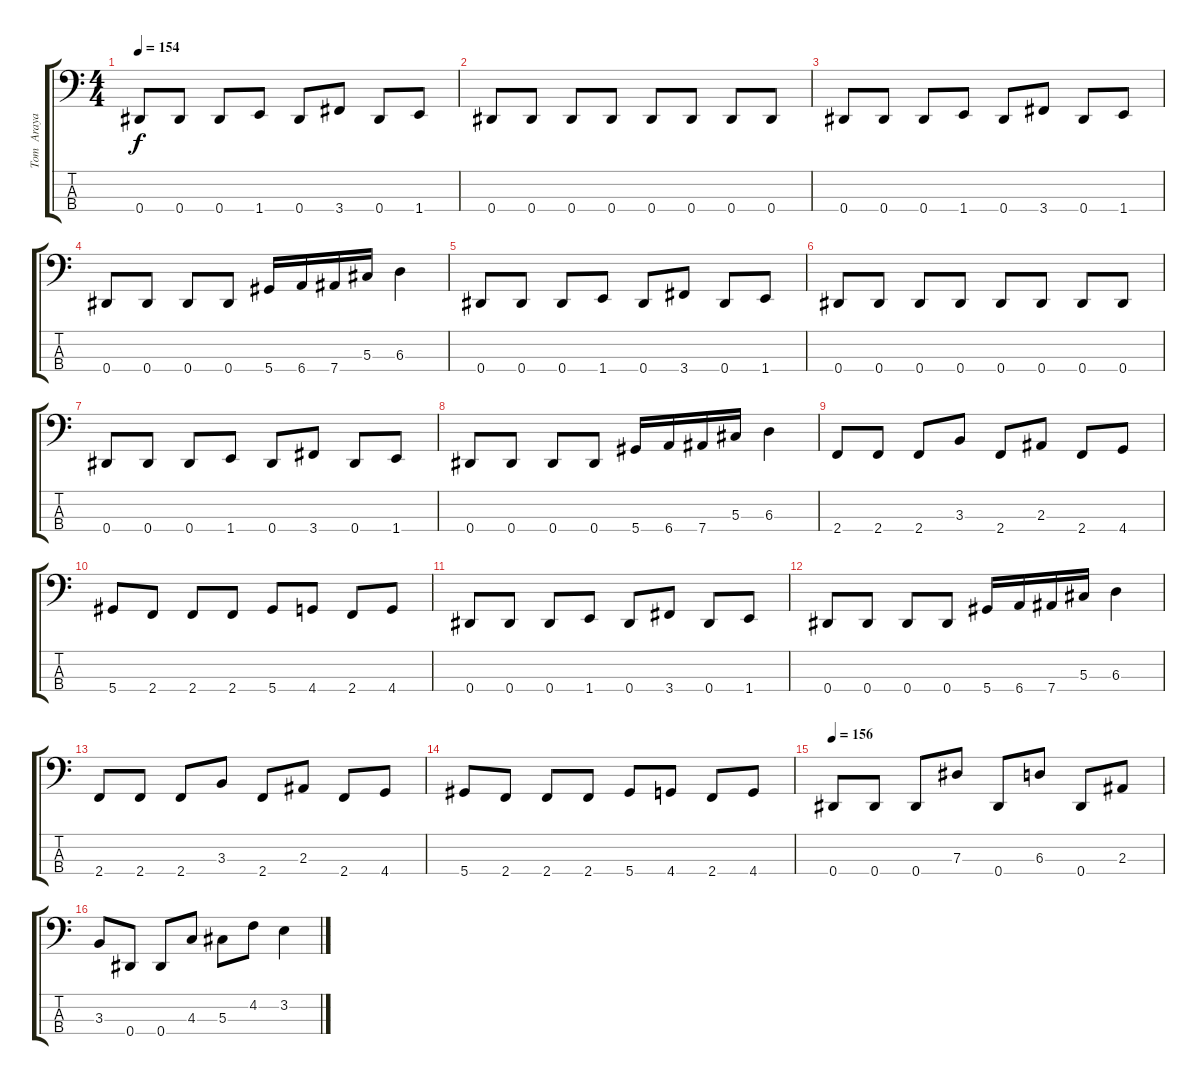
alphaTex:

\track ("Tom  Araya" "Tom  Araya") {instrument electricbasspick}
\staff {score tabs}
\tuning (Gb2 Db2 Ab1 Eb1) {hide}
\ts (4 4)
\tempo 154
\clef f4
\ks c
0.4.8{dy f} 0.4.8 0.4.8 1.4.8 0.4.8 3.4.8 0.4.8 1.4.8 |
0.4.8 0.4.8 0.4.8 0.4.8 0.4.8 0.4.8 0.4.8 0.4.8 |
0.4.8 0.4.8 0.4.8 1.4.8 0.4.8 3.4.8 0.4.8 1.4.8 |
0.4.8 0.4.8 0.4.8 0.4.8 5.4.16 6.4.16 7.4.16 5.3.16 6.3.4 |
0.4.8 0.4.8 0.4.8 1.4.8 0.4.8 3.4.8 0.4.8 1.4.8 |
0.4.8 0.4.8 0.4.8 0.4.8 0.4.8 0.4.8 0.4.8 0.4.8 |
0.4.8 0.4.8 0.4.8 1.4.8 0.4.8 3.4.8 0.4.8 1.4.8 |
0.4.8 0.4.8 0.4.8 0.4.8 5.4.16 6.4.16 7.4.16 5.3.16 6.3.4 |
2.4.8 2.4.8 2.4.8 3.3.8 2.4.8 2.3.8 2.4.8 4.4.8 |
5.4.8 2.4.8 2.4.8 2.4.8 5.4.8 4.4.8 2.4.8 4.4.8 |
0.4.8 0.4.8 0.4.8 1.4.8 0.4.8 3.4.8 0.4.8 1.4.8 |
0.4.8 0.4.8 0.4.8 0.4.8 5.4.16 6.4.16 7.4.16 5.3.16 6.3.4 |
2.4.8 2.4.8 2.4.8 3.3.8 2.4.8 2.3.8 2.4.8 4.4.8 |
5.4.8 2.4.8 2.4.8 2.4.8 5.4.8 4.4.8 2.4.8 4.4.8 |
\tempo 156
0.4.8 0.4.8 0.4.8 7.3.8 0.4.8 6.3.8 0.4.8 2.3.8 |
3.3.8 0.4.8 0.4.8 4.3.8 5.3.8 4.2.8 3.2.4
